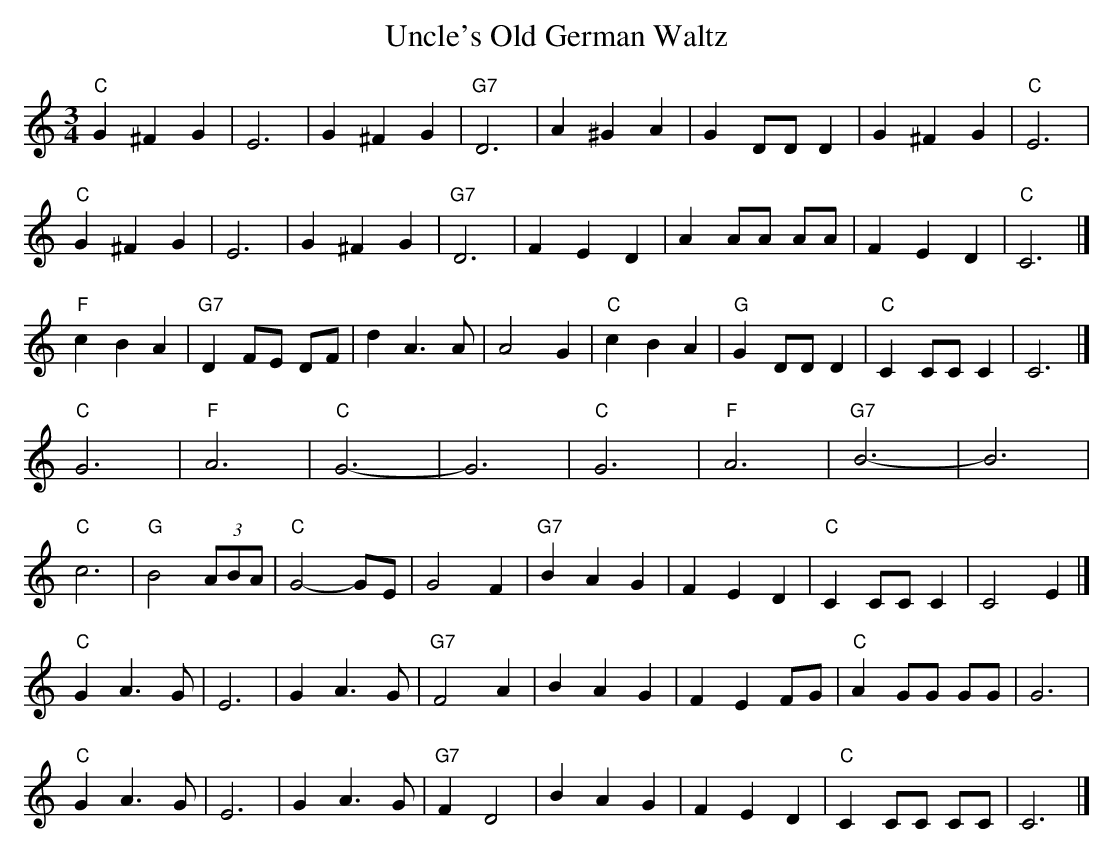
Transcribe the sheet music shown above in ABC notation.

X:1
T:Uncle's Old German Waltz
M:3/4
L:1/8
K:C
"C"G2^F2G2 | E6 | G2^F2G2 | "G7"D6 | A2^G2A2 | G2DDD2 | G2^F2G2 | "C"E6 |
"C"G2^F2G2 | E6 | G2^F2G2 | "G7"D6 | F2E2D2 | A2AA AA | F2E2D2 | "C"C6 |]
"F"c2B2A2 | "G7"D2FE DF | d2A3A | A4G2 | "C"c2B2A2 | "G"G2DDD2 | "C"C2CCC2 | C6 |]
"C"G6 | "F"A6 | "C"G6- | G6 | "C"G6 | "F"A6 | "G7"B6- | B6 |
"C"c6 | "G"B4(3ABA | "C"G4- GE | G4F2 | "G7"B2A2G2 | F2E2D2 | "C"C2CCC2 | C4E2 |]
"C"G2A3G | E6 | G2A3G | "G7"F4A2 | B2A2G2 | F2E2FG | "C"A2GG GG | G6 |
"C"G2A3G | E6 | G2A3G | "G7"F2D4 | B2A2G2 | F2E2D2 | "C"C2CC CC | C6 |]
